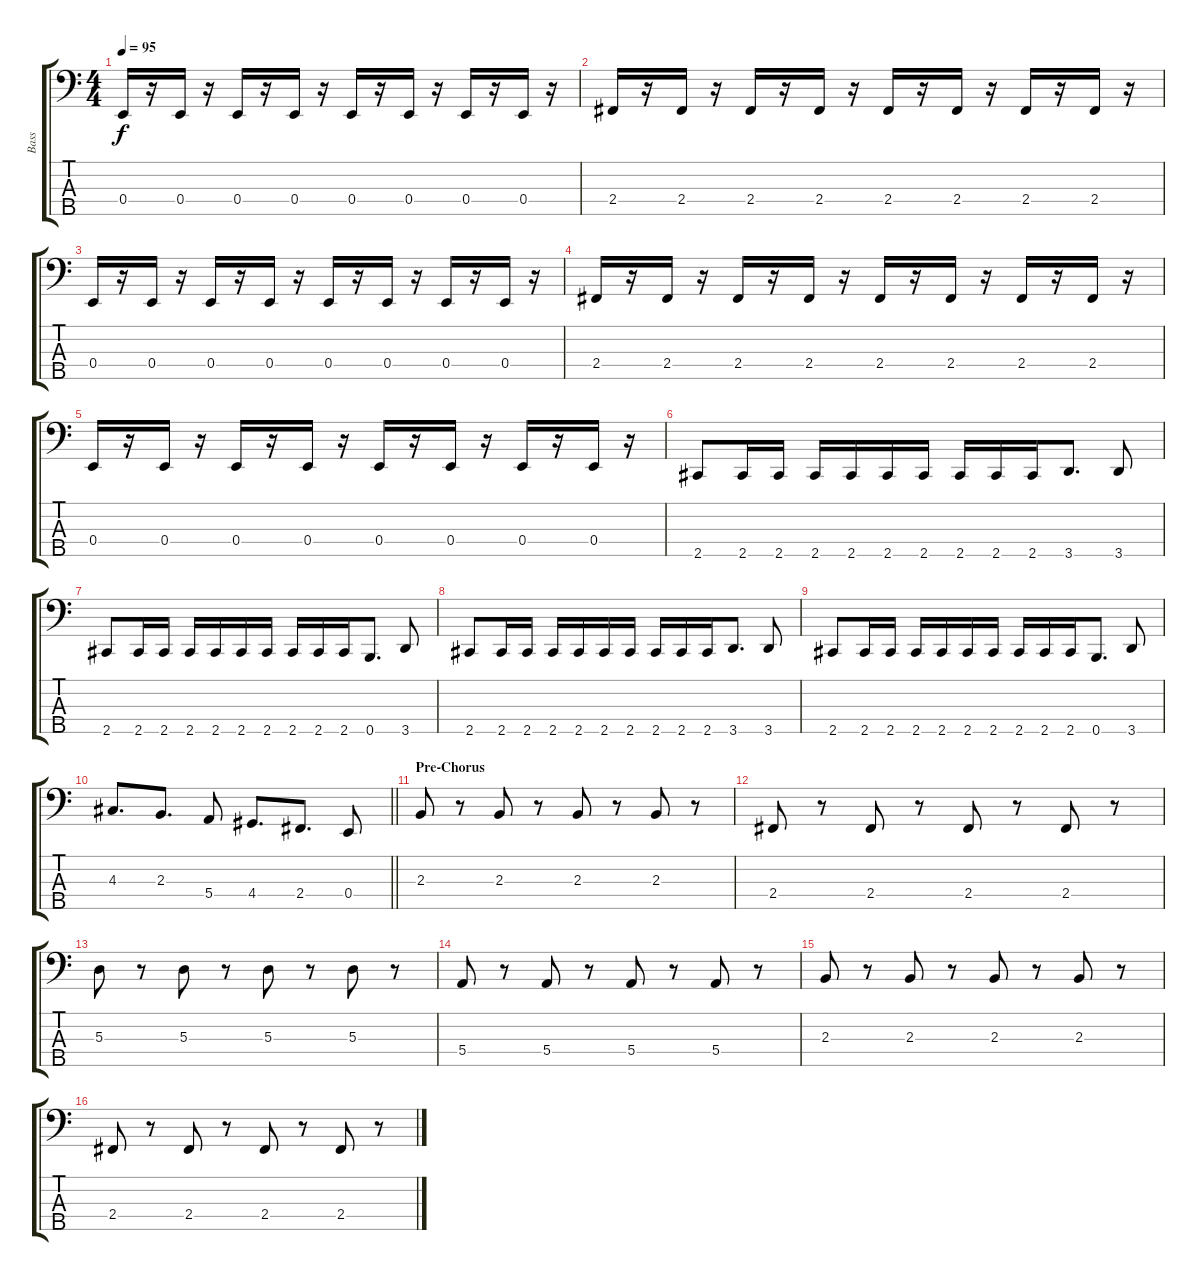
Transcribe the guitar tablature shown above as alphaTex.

\track ("Bass" "Bass") {instrument electricbassfinger}
\staff {score tabs}
\tuning (G2 D2 A1 E1 B0) {hide}
\ts (4 4)
\tempo 95
\clef f4
\ks c
0.4.16{dy f} r.16 0.4.16 r.16 0.4.16 r.16 0.4.16 r.16 0.4.16 r.16 0.4.16 r.16 0.4.16 r.16 0.4.16 r.16 |
2.4.16 r.16 2.4.16 r.16 2.4.16 r.16 2.4.16 r.16 2.4.16 r.16 2.4.16 r.16 2.4.16 r.16 2.4.16 r.16 |
0.4.16 r.16 0.4.16 r.16 0.4.16 r.16 0.4.16 r.16 0.4.16 r.16 0.4.16 r.16 0.4.16 r.16 0.4.16 r.16 |
2.4.16 r.16 2.4.16 r.16 2.4.16 r.16 2.4.16 r.16 2.4.16 r.16 2.4.16 r.16 2.4.16 r.16 2.4.16 r.16 |
0.4.16 r.16 0.4.16 r.16 0.4.16 r.16 0.4.16 r.16 0.4.16 r.16 0.4.16 r.16 0.4.16 r.16 0.4.16 r.16 |
2.5.8 2.5.16 2.5.16 2.5.16 2.5.16 2.5.16 2.5.16 2.5.16 2.5.16 2.5.16 3.5.8{d} 3.5.8 |
2.5.8 2.5.16 2.5.16 2.5.16 2.5.16 2.5.16 2.5.16 2.5.16 2.5.16 2.5.16 0.5.8{d} 3.5.8 |
2.5.8 2.5.16 2.5.16 2.5.16 2.5.16 2.5.16 2.5.16 2.5.16 2.5.16 2.5.16 3.5.8{d} 3.5.8 |
2.5.8 2.5.16 2.5.16 2.5.16 2.5.16 2.5.16 2.5.16 2.5.16 2.5.16 2.5.16 0.5.8{d} 3.5.8 |
\barLineRight lightlight
4.3.8{d} 2.3.8{d} 5.4.8 4.4.8{d} 2.4.8{d} 0.4.8 |
\section ("" "Pre-Chorus")
2.3.8 r.8 2.3.8 r.8 2.3.8 r.8 2.3.8 r.8 |
2.4.8 r.8 2.4.8 r.8 2.4.8 r.8 2.4.8 r.8 |
5.3.8 r.8 5.3.8 r.8 5.3.8 r.8 5.3.8 r.8 |
5.4.8 r.8 5.4.8 r.8 5.4.8 r.8 5.4.8 r.8 |
2.3.8 r.8 2.3.8 r.8 2.3.8 r.8 2.3.8 r.8 |
2.4.8 r.8 2.4.8 r.8 2.4.8 r.8 2.4.8 r.8
